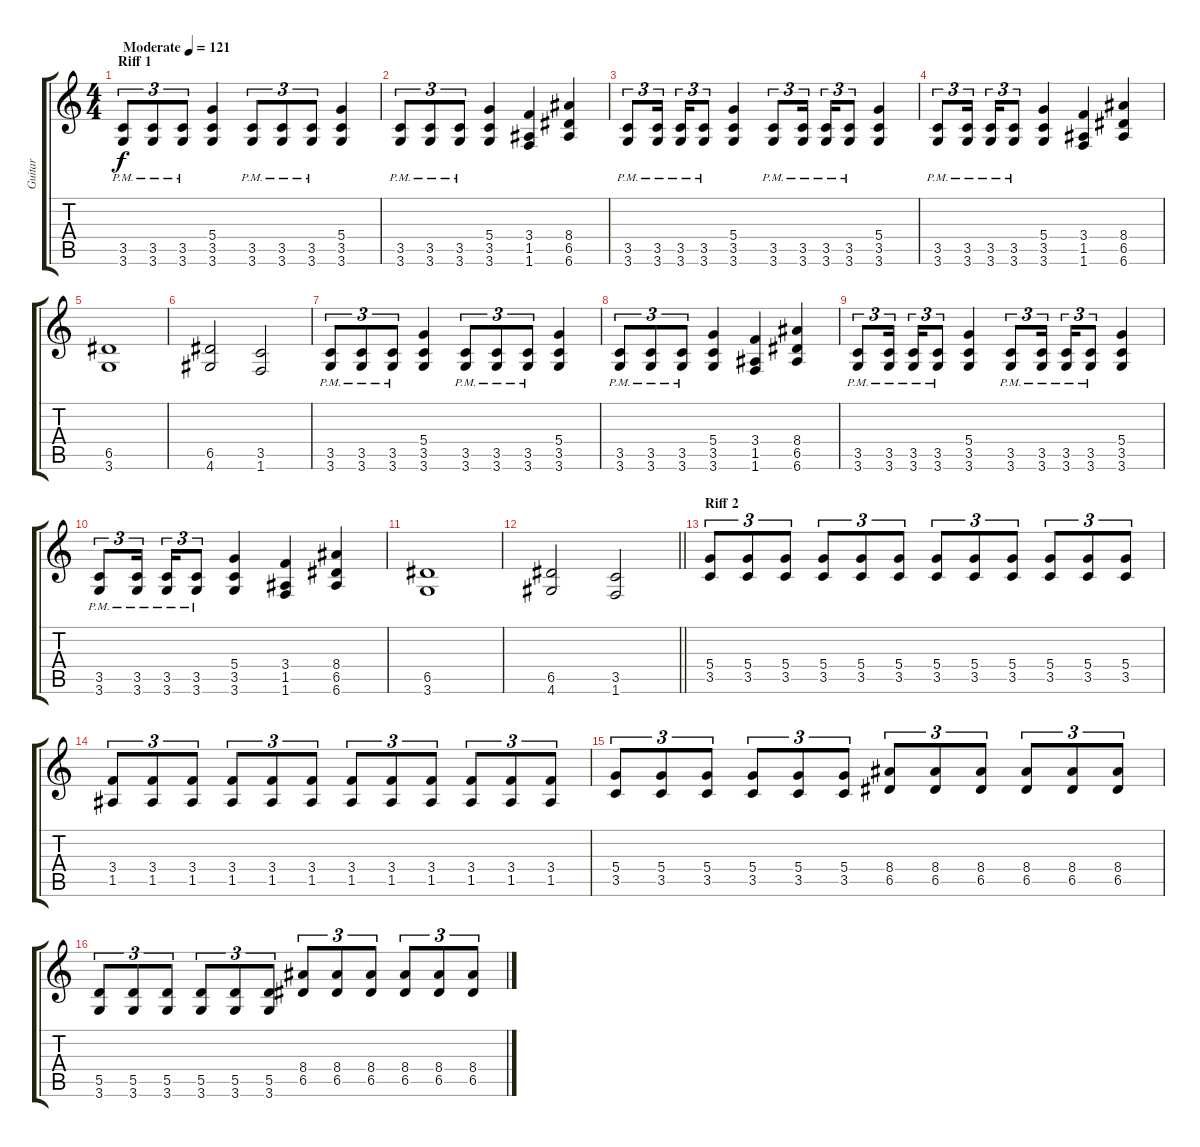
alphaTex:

\track ("Guitar" "Guitar") {instrument distortionguitar}
\staff {score tabs}
\tuning (E4 B3 G3 D3 A2 E2) {hide}
\ts (4 4)
\section ("" "Riff 1")
\tempo (121 "Moderate")
\clef g2
\ks c
(3.5{pm} 3.6{pm}).8{tu (3 2) dy f instrument distortionguitar} (3.5{pm} 3.6{pm}).8{tu (3 2)} (3.5{pm} 3.6{pm}).8{tu (3 2)} (5.4 3.5 3.6).4 (3.5{pm} 3.6{pm}).8{tu (3 2)} (3.5{pm} 3.6{pm}).8{tu (3 2)} (3.5{pm} 3.6{pm}).8{tu (3 2)} (5.4 3.5 3.6).4 |
(3.5{pm} 3.6{pm}).8{tu (3 2)} (3.5{pm} 3.6{pm}).8{tu (3 2)} (3.5{pm} 3.6{pm}).8{tu (3 2)} (5.4 3.5 3.6).4 (3.4 1.5 1.6).4 (8.4 6.5 6.6).4 |
(3.5{pm} 3.6{pm}).8{tu (3 2)} (3.5{pm} 3.6{pm}).16{tu (3 2) beam splitsecondary} (3.5{pm} 3.6{pm}).16{tu (3 2)} (3.5{pm} 3.6{pm}).8{tu (3 2)} (5.4 3.5 3.6).4 (3.5{pm} 3.6{pm}).8{tu (3 2)} (3.5{pm} 3.6{pm}).16{tu (3 2) beam splitsecondary} (3.5{pm} 3.6{pm}).16{tu (3 2)} (3.5{pm} 3.6{pm}).8{tu (3 2)} (5.4 3.5 3.6).4 |
(3.5{pm} 3.6{pm}).8{tu (3 2)} (3.5{pm} 3.6{pm}).16{tu (3 2) beam splitsecondary} (3.5{pm} 3.6{pm}).16{tu (3 2)} (3.5{pm} 3.6{pm}).8{tu (3 2)} (5.4 3.5 3.6).4 (3.4 1.5 1.6).4 (8.4 6.5 6.6).4 |
(6.5 3.6).1 |
(6.5 4.6).2 (3.5 1.6).2 |
(3.5{pm} 3.6{pm}).8{tu (3 2)} (3.5{pm} 3.6{pm}).8{tu (3 2)} (3.5{pm} 3.6{pm}).8{tu (3 2)} (5.4 3.5 3.6).4 (3.5{pm} 3.6{pm}).8{tu (3 2)} (3.5{pm} 3.6{pm}).8{tu (3 2)} (3.5{pm} 3.6{pm}).8{tu (3 2)} (5.4 3.5 3.6).4 |
(3.5{pm} 3.6{pm}).8{tu (3 2)} (3.5{pm} 3.6{pm}).8{tu (3 2)} (3.5{pm} 3.6{pm}).8{tu (3 2)} (5.4 3.5 3.6).4 (3.4 1.5 1.6).4 (8.4 6.5 6.6).4 |
(3.5{pm} 3.6{pm}).8{tu (3 2)} (3.5{pm} 3.6{pm}).16{tu (3 2) beam splitsecondary} (3.5{pm} 3.6{pm}).16{tu (3 2)} (3.5{pm} 3.6{pm}).8{tu (3 2)} (5.4 3.5 3.6).4 (3.5{pm} 3.6{pm}).8{tu (3 2)} (3.5{pm} 3.6{pm}).16{tu (3 2) beam splitsecondary} (3.5{pm} 3.6{pm}).16{tu (3 2)} (3.5{pm} 3.6{pm}).8{tu (3 2)} (5.4 3.5 3.6).4 |
(3.5{pm} 3.6{pm}).8{tu (3 2)} (3.5{pm} 3.6{pm}).16{tu (3 2) beam splitsecondary} (3.5{pm} 3.6{pm}).16{tu (3 2)} (3.5{pm} 3.6{pm}).8{tu (3 2)} (5.4 3.5 3.6).4 (3.4 1.5 1.6).4 (8.4 6.5 6.6).4 |
(6.5 3.6).1 |
\barLineRight lightlight
(6.5 4.6).2 (3.5 1.6).2 |
\section ("" "Riff 2")
(5.4 3.5).8{tu (3 2)} (5.4 3.5).8{tu (3 2)} (5.4 3.5).8{tu (3 2)} (5.4 3.5).8{tu (3 2)} (5.4 3.5).8{tu (3 2)} (5.4 3.5).8{tu (3 2)} (5.4 3.5).8{tu (3 2)} (5.4 3.5).8{tu (3 2)} (5.4 3.5).8{tu (3 2)} (5.4 3.5).8{tu (3 2)} (5.4 3.5).8{tu (3 2)} (5.4 3.5).8{tu (3 2)} |
(3.4 1.5).8{tu (3 2)} (3.4 1.5).8{tu (3 2)} (3.4 1.5).8{tu (3 2)} (3.4 1.5).8{tu (3 2)} (3.4 1.5).8{tu (3 2)} (3.4 1.5).8{tu (3 2)} (3.4 1.5).8{tu (3 2)} (3.4 1.5).8{tu (3 2)} (3.4 1.5).8{tu (3 2)} (3.4 1.5).8{tu (3 2)} (3.4 1.5).8{tu (3 2)} (3.4 1.5).8{tu (3 2)} |
(5.4 3.5).8{tu (3 2)} (5.4 3.5).8{tu (3 2)} (5.4 3.5).8{tu (3 2)} (5.4 3.5).8{tu (3 2)} (5.4 3.5).8{tu (3 2)} (5.4 3.5).8{tu (3 2)} (8.4 6.5).8{tu (3 2)} (8.4 6.5).8{tu (3 2)} (8.4 6.5).8{tu (3 2)} (8.4 6.5).8{tu (3 2)} (8.4 6.5).8{tu (3 2)} (8.4 6.5).8{tu (3 2)} |
(5.5 3.6).8{tu (3 2)} (5.5 3.6).8{tu (3 2)} (5.5 3.6).8{tu (3 2)} (5.5 3.6).8{tu (3 2)} (5.5 3.6).8{tu (3 2)} (5.5 3.6).8{tu (3 2)} (8.4 6.5).8{tu (3 2)} (8.4 6.5).8{tu (3 2)} (8.4 6.5).8{tu (3 2)} (8.4 6.5).8{tu (3 2)} (8.4 6.5).8{tu (3 2)} (8.4 6.5).8{tu (3 2)}
